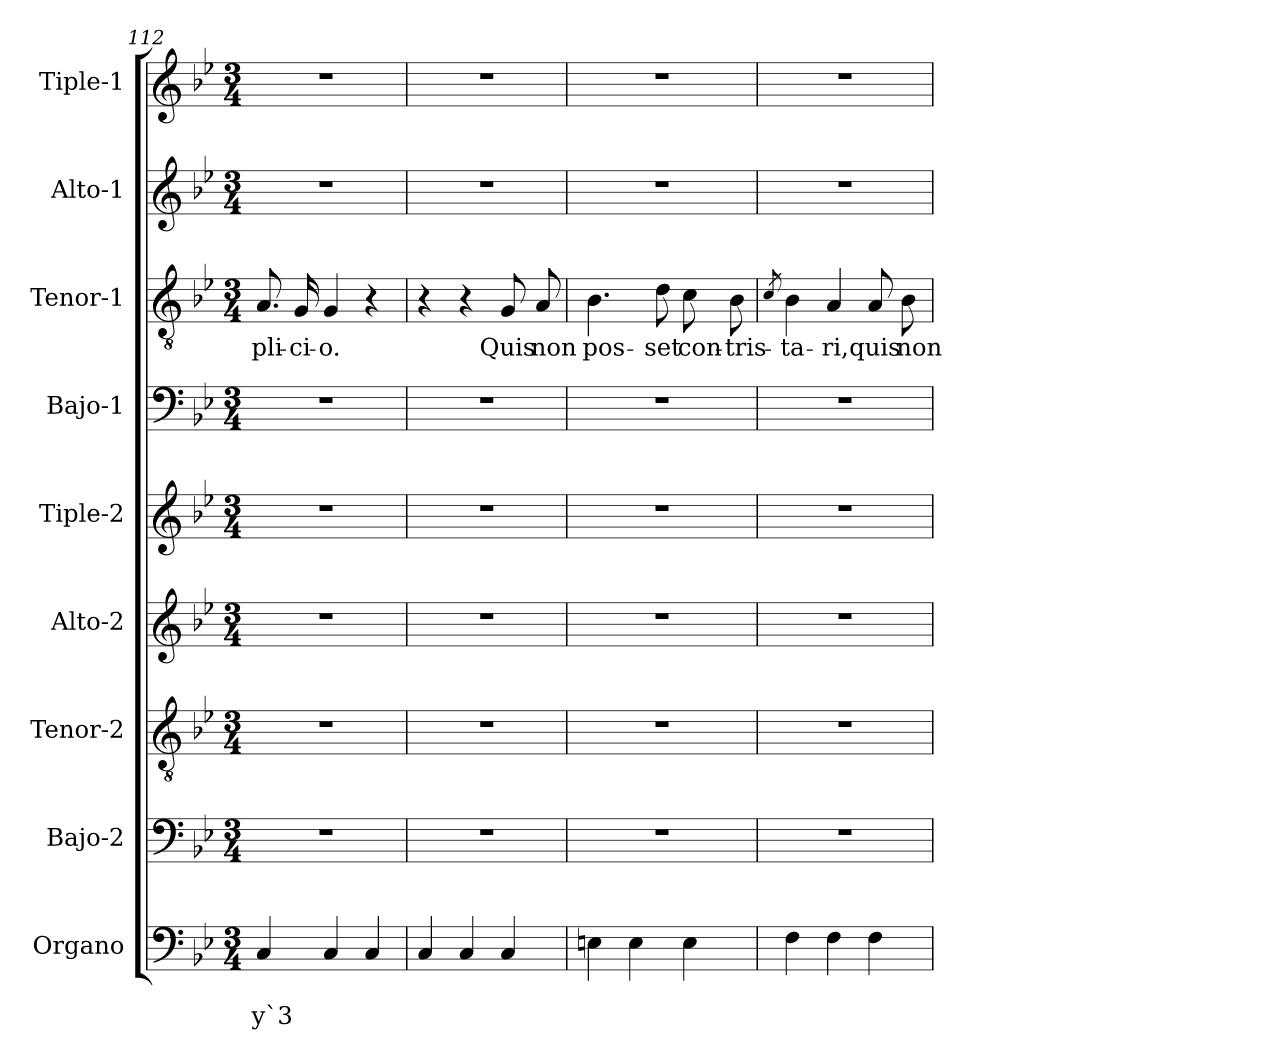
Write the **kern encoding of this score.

**kern	**text	**text	**kern	**kern	**kern	**kern	**kern	**kern	**text	**kern	**kern
*part9	*part9	*part9	*part8	*part7	*part6	*part5	*part4	*part3	*part3	*part2	*part1
*staff9	*staff9	*staff9	*staff8	*staff7	*staff6	*staff5	*staff4	*staff3	*staff3	*staff2	*staff1
*I"Organo	*	*	*I"Bajo-2	*I"Tenor-2	*I"Alto-2	*I"Tiple-2	*I"Bajo-1	*I"Tenor-1	*	*I"Alto-1	*I"Tiple-1
*	*	*	*I'B-2	*I'T-2	*I'A-2	*	*I'B1	*I'T1	*	*I'A1	*
*clefF4	*	*	*clefF4	*clefGv2	*clefG2	*clefG2	*clefF4	*clefGv2	*	*clefG2	*clefG2
*k[b-e-]	*	*	*k[b-e-]	*k[b-e-]	*k[b-e-]	*k[b-e-]	*k[b-e-]	*k[b-e-]	*	*k[b-e-]	*k[b-e-]
*B-:	*	*	*B-:	*B-:	*B-:	*B-:	*B-:	*B-:	*	*B-:	*B-:
*M3/4	*	*	*M3/4	*M3/4	*M3/4	*M3/4	*M3/4	*M3/4	*	*M3/4	*M3/4
=112	=112	=112	=112	=112	=112	=112	=112	=112	=112	=112	=112
!	!	!LO:LY:b	!	!	!	!	!	!	!	!	!
!	!	!	!	!	!	!	!	!	!LO:LY:b	!	!
4C/	.	y`3	2.r	2.r	2.r	2.r	2.r	8.A/	-pli-	2.r	2.r
!	!	!	!	!	!	!	!	!	!LO:LY:b	!	!
.	.	.	.	.	.	.	.	16G/	-ci-	.	.
!	!	!	!	!	!	!	!	!	!LO:LY:b	!	!
4C/	.	.	.	.	.	.	.	4G/	-o.	.	.
4C/	.	.	.	.	.	.	.	4r	.	.	.
=113	=113	=113	=113	=113	=113	=113	=113	=113	=113	=113	=113
4C/	.	.	2.r	2.r	2.r	2.r	2.r	4r	.	2.r	2.r
4C/	.	.	.	.	.	.	.	4r	.	.	.
!	!	!	!	!	!	!	!	!	!LO:LY:b	!	!
4C/	.	.	.	.	.	.	.	8G/	Quis	.	.
!	!	!	!	!	!	!	!	!	!LO:LY:b	!	!
.	.	.	.	.	.	.	.	8A/	non	.	.
=114	=114	=114	=114	=114	=114	=114	=114	=114	=114	=114	=114
!	!	!	!	!	!	!	!	!	!LO:LY:b	!	!
4En\	.	.	2.r	2.r	2.r	2.r	2.r	4.B-\	pos-	2.r	2.r
4E\	.	.	.	.	.	.	.	.	.	.	.
!	!	!	!	!	!	!	!	!	!LO:LY:b	!	!
.	.	.	.	.	.	.	.	8d\	-set	.	.
!	!	!	!	!	!	!	!	!	!LO:LY:b	!	!
4E\	.	.	.	.	.	.	.	8c\	con-	.	.
!	!	!	!	!	!	!	!	!	!LO:LY:b	!	!
.	.	.	.	.	.	.	.	8B-\	-tris-	.	.
=115	=115	=115	=115	=115	=115	=115	=115	=115	=115	=115	=115
.	.	.	.	.	.	.	.	8qc/	.	.	.
!	!	!	!	!	!	!	!	!	!LO:LY:b	!	!
4F\	.	.	2.r	2.r	2.r	2.r	2.r	4B-\	-ta-	2.r	2.r
!	!	!	!	!	!	!	!	!	!LO:LY:b	!	!
4F\	.	.	.	.	.	.	.	4A/	-ri,	.	.
!	!	!	!	!	!	!	!	!	!LO:LY:b	!	!
4F\	.	.	.	.	.	.	.	8A/	quis	.	.
!	!	!	!	!	!	!	!	!	!LO:LY:b	!	!
.	.	.	.	.	.	.	.	8B-\	non	.	.
=	=	=	=	=	=	=	=	=	=	=	=
*-	*-	*-	*-	*-	*-	*-	*-	*-	*-	*-	*-
